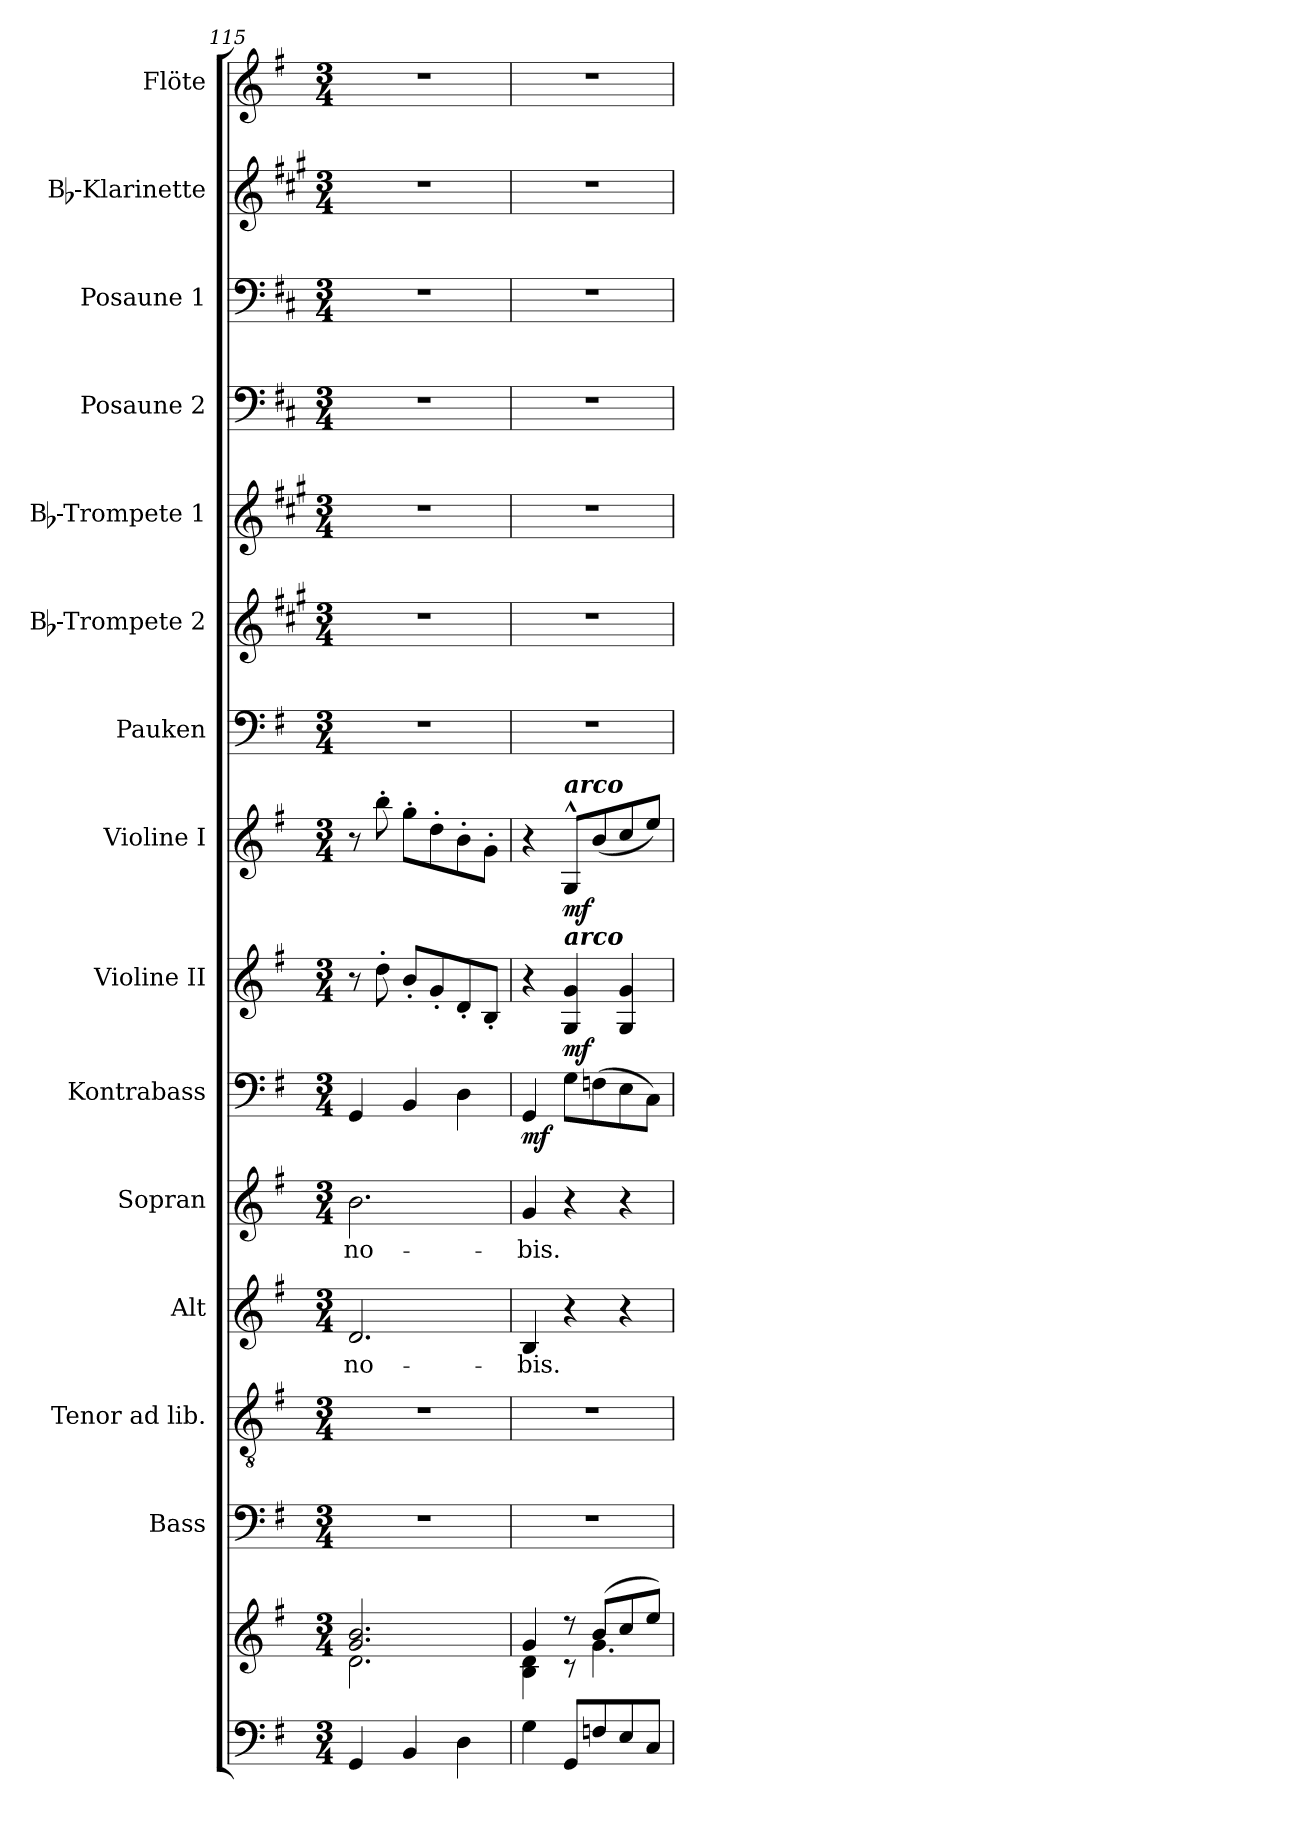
**kern	**kern	**kern	**kern	**kern	**text	**kern	**text	**kern	**dynam	**kern	**dynam	**kern	**dynam	**kern	**kern	**kern	**kern	**kern	**kern	**kern
*part15	*part15	*part14	*part13	*part12	*part12	*part11	*part11	*part10	*part10	*part9	*part9	*part8	*part8	*part7	*part6	*part5	*part4	*part3	*part2	*part1
*staff16	*staff15	*staff14	*staff13	*staff12	*staff12	*staff11	*staff11	*staff10	*staff10	*staff9	*staff9	*staff8	*staff8	*staff7	*staff6	*staff5	*staff4	*staff3	*staff2	*staff1
*	*	*I"Bass	*I"Tenor ad lib.	*I"Alt	*	*I"Sopran	*	*I"Kontrabass	*	*I"Violine II	*	*I"Violine I	*	*I"Pauken	*I"Bb-Trompete 2	*I"Bb-Trompete 1	*I"Posaune 2	*I"Posaune 1	*I"Bb-Klarinette	*I"Flöte
*	*	*I'B.	*I'T.	*I'A.	*	*I'S.	*	*I'Kb.	*	*I'Vl. II	*	*I'Vl. I	*	*I'Pk.	*I'Bb Trp. 2	*I'Bb Trp. 1	*I'Pos. 2	*I'Pos. 1	*I'Bb Kl.	*I'Fl.
*clefF4	*clefG2	*clefF4	*clefGv2	*clefG2	*	*clefG2	*	*clefF4	*	*clefG2	*	*clefG2	*	*clefF4	*clefG2	*clefG2	*clefF4	*clefF4	*clefG2	*clefG2
*	*	*	*	*	*	*	*	*ITrd7c12	*	*	*	*	*	*	*ITrd1c2	*ITrd1c2	*ITrd4c7	*ITrd4c7	*ITrd1c2	*
*k[f#]	*k[f#]	*k[f#]	*k[f#]	*k[f#]	*	*k[f#]	*	*k[f#]	*	*k[f#]	*	*k[f#]	*	*k[f#]	*k[f#]	*k[f#]	*k[f#]	*k[f#]	*k[f#]	*k[f#]
*G:	*G:	*G:	*G:	*G:	*	*G:	*	*G:	*	*G:	*	*G:	*	*G:	*G:	*G:	*G:	*G:	*G:	*G:
*M3/4	*M3/4	*M3/4	*M3/4	*M3/4	*	*M3/4	*	*M3/4	*	*M3/4	*	*M3/4	*	*M3/4	*M3/4	*M3/4	*M3/4	*M3/4	*M3/4	*M3/4
=115	=115	=115	=115	=115	=115	=115	=115	=115	=115	=115	=115	=115	=115	=115	=115	=115	=115	=115	=115	=115
*	*^	*	*	*	*	*	*	*	*	*	*	*	*	*	*	*	*	*	*	*
!	!	!	!	!	!	!LO:LY:b	!	!LO:LY:b	!	!	!	!	!	!	!	!	!	!	!	!	!
4GG/	2.g/ 2.b/	2.d\	2.r	2.r	2.d/	no-	2.b\	no-	4GGG/	.	8r	.	8r	.	2.r	2.r	2.r	2.r	2.r	2.r	2.r
.	.	.	.	.	.	.	.	.	.	.	8dd'>\	.	8bb'>\	.	.	.	.	.	.	.	.
4BB/	.	.	.	.	.	.	.	.	4BBB/	.	8b'</L	.	8gg'>\L	.	.	.	.	.	.	.	.
.	.	.	.	.	.	.	.	.	.	.	8g'</	.	8dd'>\	.	.	.	.	.	.	.	.
4D\	.	.	.	.	.	.	.	.	4DD\	.	8d'</	.	8b'>\	.	.	.	.	.	.	.	.
.	.	.	.	.	.	.	.	.	.	.	8B'</J	.	8g'>\J	.	.	.	.	.	.	.	.
=116	=116	=116	=116	=116	=116	=116	=116	=116	=116	=116	=116	=116	=116	=116	=116	=116	=116	=116	=116	=116	=116
!	!	!	!	!	!	!LO:LY:b	!	!LO:LY:b	!	!LO:DY:b	!	!	!	!	!	!	!	!	!	!	!
4G\	4g/	4B\ 4d\	2.r	2.r	4B/	-bis.	4g/	-bis.	4GGG/	mf	4r	.	4r	.	2.r	2.r	2.r	2.r	2.r	2.r	2.r
!	!	!	!	!	!	!	!	!	!	!	!	!	!LO:TX:a:Bi:t=arco	!	!	!	!	!	!	!	!
!	!	!	!	!	!	!	!	!	!	!	!LO:TX:a:Bi:t=arco	!	!	!	!	!	!	!	!	!	!
!	!	!	!	!	!	!	!	!	!	!	!	!LO:DY:b	!	!LO:DY:b	!	!	!	!	!	!	!
8GG/L	8r	8r	.	.	4r	.	4r	.	8GG\L	.	4G/ 4g/	mf	8G^^>/L	mf	.	.	.	.	.	.	.
8Fn/	(>8b/L	4.g\	.	.	.	.	.	.	(>8FFn\	.	.	.	(<8b/	.	.	.	.	.	.	.	.
8E/	8cc/	.	.	.	4r	.	4r	.	8EE\	.	4G/ 4g/	.	8cc/	.	.	.	.	.	.	.	.
8C/J	8ee/J)	.	.	.	.	.	.	.	8CC\J)	.	.	.	8ee/J)	.	.	.	.	.	.	.	.
*	*v	*v	*	*	*	*	*	*	*	*	*	*	*	*	*	*	*	*	*	*	*
=	=	=	=	=	=	=	=	=	=	=	=	=	=	=	=	=	=	=	=	=
*-	*-	*-	*-	*-	*-	*-	*-	*-	*-	*-	*-	*-	*-	*-	*-	*-	*-	*-	*-	*-
